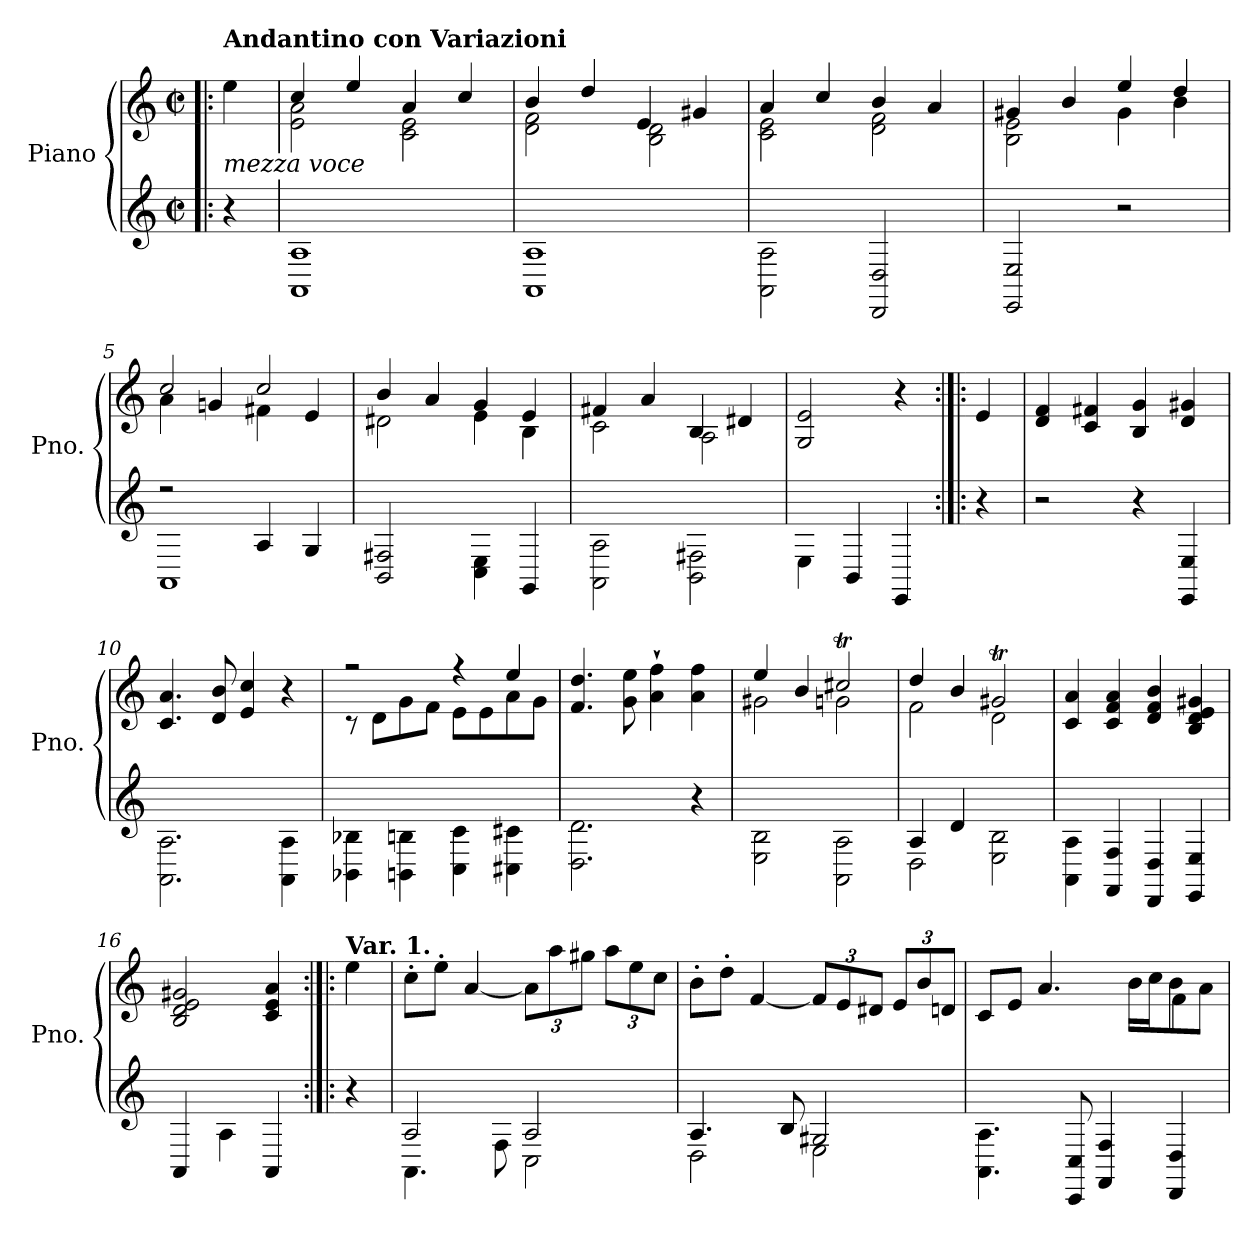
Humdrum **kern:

**kern	**kern
*part1	*part1
*staff2	*staff1
*I"Piano	*
*I'Pno.	*
*clefG2	*clefG2
*k[]	*k[]
*M2/2	*M2/2
*met(c|)	*met(c|)
=!|:	=!|:
!	!LO:TX:b:i:t=mezza voce
!	!LO:TX:a:B:t=Andantino con Variazioni
4r	4ee\
=1	=1
*	*^
1AA 1A	4cc/	2e\ 2a\
.	4ee/	.
.	4a/	2c\ 2e\
.	4cc/	.
=2	=2	=2
1AA 1A	4b/	2d\ 2f\
.	4dd/	.
.	4e/	2B\ 2d\
.	4g#X/	.
=3	=3	=3
2AA\ 2A\	4a/	2c\ 2e\
.	4cc/	.
2DD/ 2D/	4b/	2d\ 2f\
.	4a/	.
=4	=4	=4
2EE/ 2E/	4g#X/	2B\ 2e\
.	4b/	.
2r	4ee/	4g#\
.	4dd/	4b\
=5	=5	=5
*^	*	*
2r	1AA	2cc/	4a\
.	.	.	4gn/
4A/	.	2cc/	4f#X\
4G/	.	.	4e/
*v	*v	*	*
!!LO:LB:g=z	!!
=6	=6	=6
2BB/ 2F#X/	4b/	2d#X\
.	4a/	.
4C\ 4E\	4g/	4e\
4GG/	4e/	4B\
=7	=7	=7
2AA\ 2A\	4f#X/	2c\
.	4a/	.
2BB\ 2F#X\	4B/	2A\
.	4d#X/	.
*	*v	*v
=8	=8
4E\	2G/ 2e/
4BB/	.
4EE/	4r
=8X1:|!|:	=8X1:|!|:
4r	4e/
=9	=9
2r	4d/ 4f/
.	4c/ 4f#X/
4r	4B/ 4g/
4EE/ 4E/	4d/ 4g#X/
=10	=10
2.AA\ 2.A\	4.c/ 4.a/
.	8d/ 8b/
.	4e/ 4cc/
4AA\ 4A\	4r
=11	=11
*	*^
4BB-X\ 4B-X\	2r	8r
.	.	8d\L
4BBn\ 4Bn\	.	8g\
.	.	8f\J
4C\ 4c\	4r	8e\L
.	.	8e\
4C#X\ 4c#X\	4ee/	8a\
.	.	8g\J
*	*v	*v
!!LO:LB:g=z
=12	=12
2.D\ 2.d\	4.f/ 4.dd/
.	8g\ 8ee\
.	4a\` 4ff\`
4r	4a\ 4ff\
=13	=13
*	*^
2E\ 2B\	4ee/	2g#X\
.	4b/	.
2AA\ 2A\	2cc#Xt/	2gn\
=14	=14	=14
*^	*	*
4A/	2D\	4dd/	2f\
4d/	.	4b/	.
2E\ 2B\	2ryy	2g#Xt/	2d\
*v	*v	*	*
*	*v	*v
=15	=15
4AA\ 4A\	4c/ 4a/
4FF/ 4F/	4c/ 4f/ 4a/
4DD/ 4D/	4d/ 4f/ 4b/
4EE/ 4E/	4B/ 4d/ 4e/ 4g#X/
=16	=16
4AA/	2B/ 2d/ 2e/ 2g#X/
4A\	.
4AA/	4c/ 4e/ 4a/
=16X2:|!|:	=16X2:|!|:
!	!LO:TX:a:B:t=Var. 1.
4r	4ee\
=17	=17
*^	*
2A/	4.AA\	8cc'\L
.	.	8ee'\J
.	.	[4a/
.	8F\	.
*	*	*Xbrackettup
2A/	2C\	12a\L]
.	.	12aa\
.	.	12gg#X\J
.	.	12aa\L
.	.	12ee\
.	.	12cc\J
!!LO:LB:g=z
=18	=18	=18
4.A/	2D\	8b'\L
.	.	8dd'\J
.	.	[4f/
8B/	.	.
2G#X/	2E\	12f/L]
.	.	12e/
.	.	12d#X/J
.	.	12e/L
.	.	12b/
.	.	12dn/J
*v	*v	*
=19	=19
*	*^
4.AA\ 4.A\	8c/L	2ryy
.	8e/J	.
.	4.a/	.
8CC/ 8C/	.	.
4FF/ 4F/	.	4ryy
.	16b\LL	.
.	16cc\J	.
4DD/ 4D/	8b\	4f\
.	8a\J	.
*	*v	*v
=	=
*-	*-
